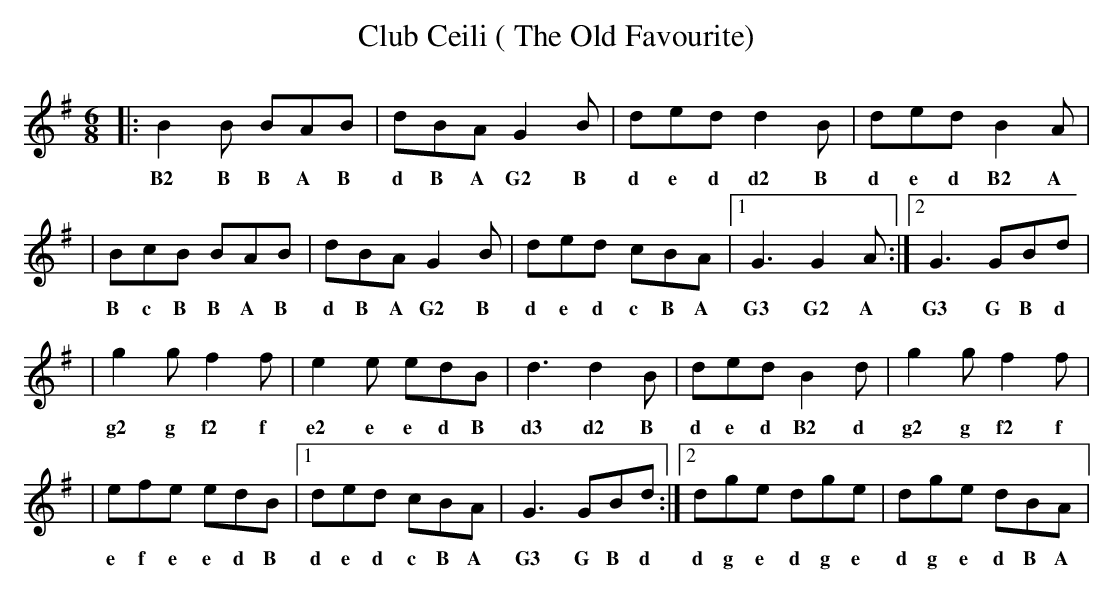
X:1 - Speed 55
T: Club Ceili ( The Old Favourite)
M: 6/8
L: 1/8
K: Gmaj
|:B2B BAB|dBA G2B|ded d2 B|ded B2A|
w: B2 B B A B d B A G2 B d e d d2 B d e d B2 A
|BcB BAB|dBA G2B|ded cBA|1 G3 G2A:|2G3GBd|
w: B c B B A B d B A G2 B d e d c B A G3 G2 A G3 G B d
|g2g f2f| e2e edB |d3 d2 B|ded B2d|g2g f2f|
w: g2 g f2 f e2 e e d B d3 d2 B d e d B2 d g2 g f2 f
|efe edB|1ded cBA |G3 GBd:|2dge dge| dge dBA|
w: e f e e d B d e d c B A G3 G B d d g e d g e d g e d B A
